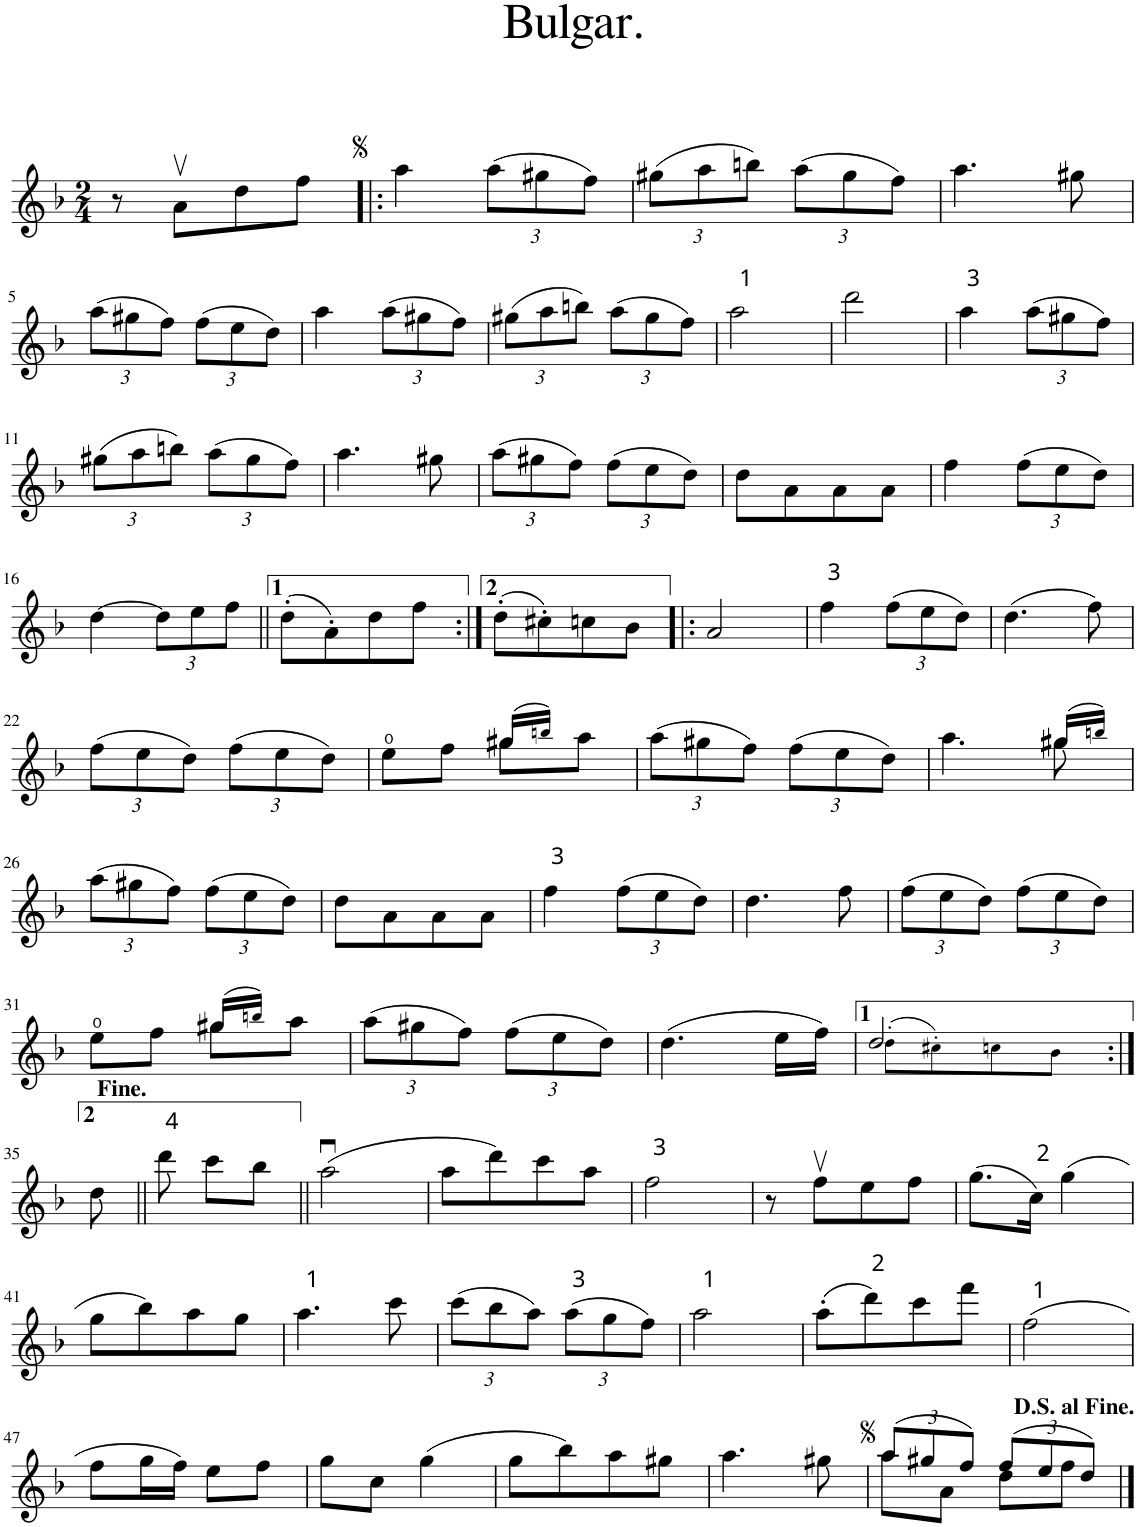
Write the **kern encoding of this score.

**kern
*part1
*staff1
*I"Violin
*I'Vln.
*clefG2
*k[b-]
*d:
*M2/4
=1
8r
8av\L
8dd\
8ff\J
=2!|:
4aa\
*Xbrackettup
(12aa\L
12gg#X\
12ff\J)
=3
(12gg#X\L
12aa\
12bbn\J)
(12aa\L
12gg#\
12ff\J)
=4
4.aa\
8gg#X\
!!LO:LB:g=z
=5
(12aa\L
12gg#X\
12ff\J)
(12ff\L
12ee\
12dd\J)
=6
4aa\
(12aa\L
12gg#X\
12ff\J)
=7
(12gg#X\L
12aa\
12bbn\J)
(12aa\L
12gg#\
12ff\J)
=8
2aa\
=9
2ddd\
=10
4aa\
(12aa\L
12gg#X\
12ff\J)
!!LO:LB:g=z
=11
(12gg#X\L
12aa\
12bbn\J)
(12aa\L
12gg#\
12ff\J)
=12
4.aa\
8gg#X\
=13
(12aa\L
12gg#X\
12ff\J)
(12ff\L
12ee\
12dd\J)
=14
8dd\L
8a\
8a\
8a\J
=15
4ff\
(12ff\L
12ee\
12dd\J)
!!LO:LB:g=z
=16
[4dd\
12dd\L]
12ee\
12ff\J
=17||
(8dd'\L
8a'\)
8dd\
8ff\J
=18:|!
(8dd'\L
8cc#X'\)
8ccn\
8b-\J
=19!|:
2a/
=20
4ff\
(12ff\L
12ee\
12dd\J)
=21
(4.dd\
8ff\)
!!LO:LB:g=z
=22
(12ff\L
12ee\
12dd\J)
(12ff\L
12ee\
12dd\J)
=23
*^
4ryy	8ee\L
.	8ff\J
(16gg#X/LL	8gg#\L
16bbn!/JJ)	.
8ryy	8aa\J
*v	*v
=24
(12aa\L
12gg#X\
12ff\J)
(12ff\L
12ee\
12dd\J)
=25
*^
4.ryy	4.aa\
(16gg#X/LL	8gg#\
16bbn!/JJ)	.
*v	*v
!!LO:LB:g=z
=26
(12aa\L
12gg#X\
12ff\J)
(12ff\L
12ee\
12dd\J)
=27
8dd\L
8a\
8a\
8a\J
=28
4ff\
(12ff\L
12ee\
12dd\J)
=29
4.dd\
8ff\
=30
(12ff\L
12ee\
12dd\J)
(12ff\L
12ee\
12dd\J)
!!LO:LB:g=z
=31
*^
4ryy	8ee\L
.	8ff\J
(16gg#X/LL	8gg#\L
16bbn!/JJ)	.
8ryy	8aa\J
*v	*v
=32
(12aa\L
12gg#X\
12ff\J)
(12ff\L
12ee\
12dd\J)
=33
(4.dd\
16ee\LL
16ff\JJ)
=34
*^
2dd/	(>8dd'>!\L
.	8cc#X'>!\)
.	8ccn!\
.	8b-!\J
*v	*v
!!LO:LB:g=z
=35:|!
8dd\
=35X1||
8ddd\
8ccc\L
8bb-\J
=36||
(2aau\
=37
8aa\L
8ddd\)
8ccc\
8aa\J
=38
2ff\
=39
8r
8ffv\L
8ee\
8ff\J
=40
(8.gg\L
16cc\Jk)
(4gg\
!!LO:LB:g=z
=41
8gg\L
8bb-\)
8aa\
8gg\J
=42
4.aa\
8ccc\
=43
(12ccc\L
12bb-\
12aa\J)
(12aa\L
12gg\
12ff\J)
=44
2aa\
=45
(8aa'\L
8ddd\)
8ccc\
8fff\J
=46
(2ff\
!!LO:LB:g=z
=47
8ff\L
16gg\L
16ff\JJ)
8ee\L
8ff\J
=48
8gg\L
8cc\J
(4gg\
=49
8gg\L
8bb-\)
8aa\
8gg#X\J
=50
4.aa\
8gg#X\
=51
*^
(12aa/L	8aa\L
12gg#X/	.
.	8a\J
12ff/J)	.
(12ff/L	8dd\L
12ee/	.
.	8ff\J
12dd/J)	.
*v	*v
==
*-
